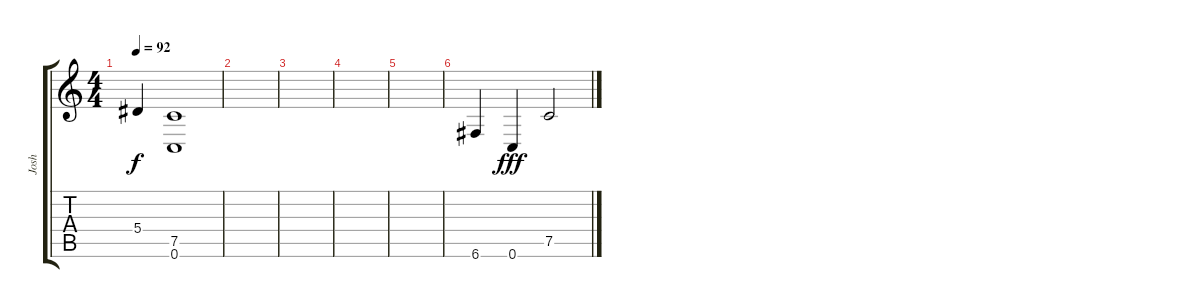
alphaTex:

\track ("Josh" "Josh") {instrument electricguitarclean}
\staff {score tabs}
\tuning (C4 G3 Eb3 Bb2 F2 C2) {hide}
\ts (4 4)
\tempo 92
\clef g2
\ks c
5.4{t}.4{dy f} (7.5 0.6).1 |
|
|
|
|
6.6.4 0.6.4{dy fff} 7.5.2
